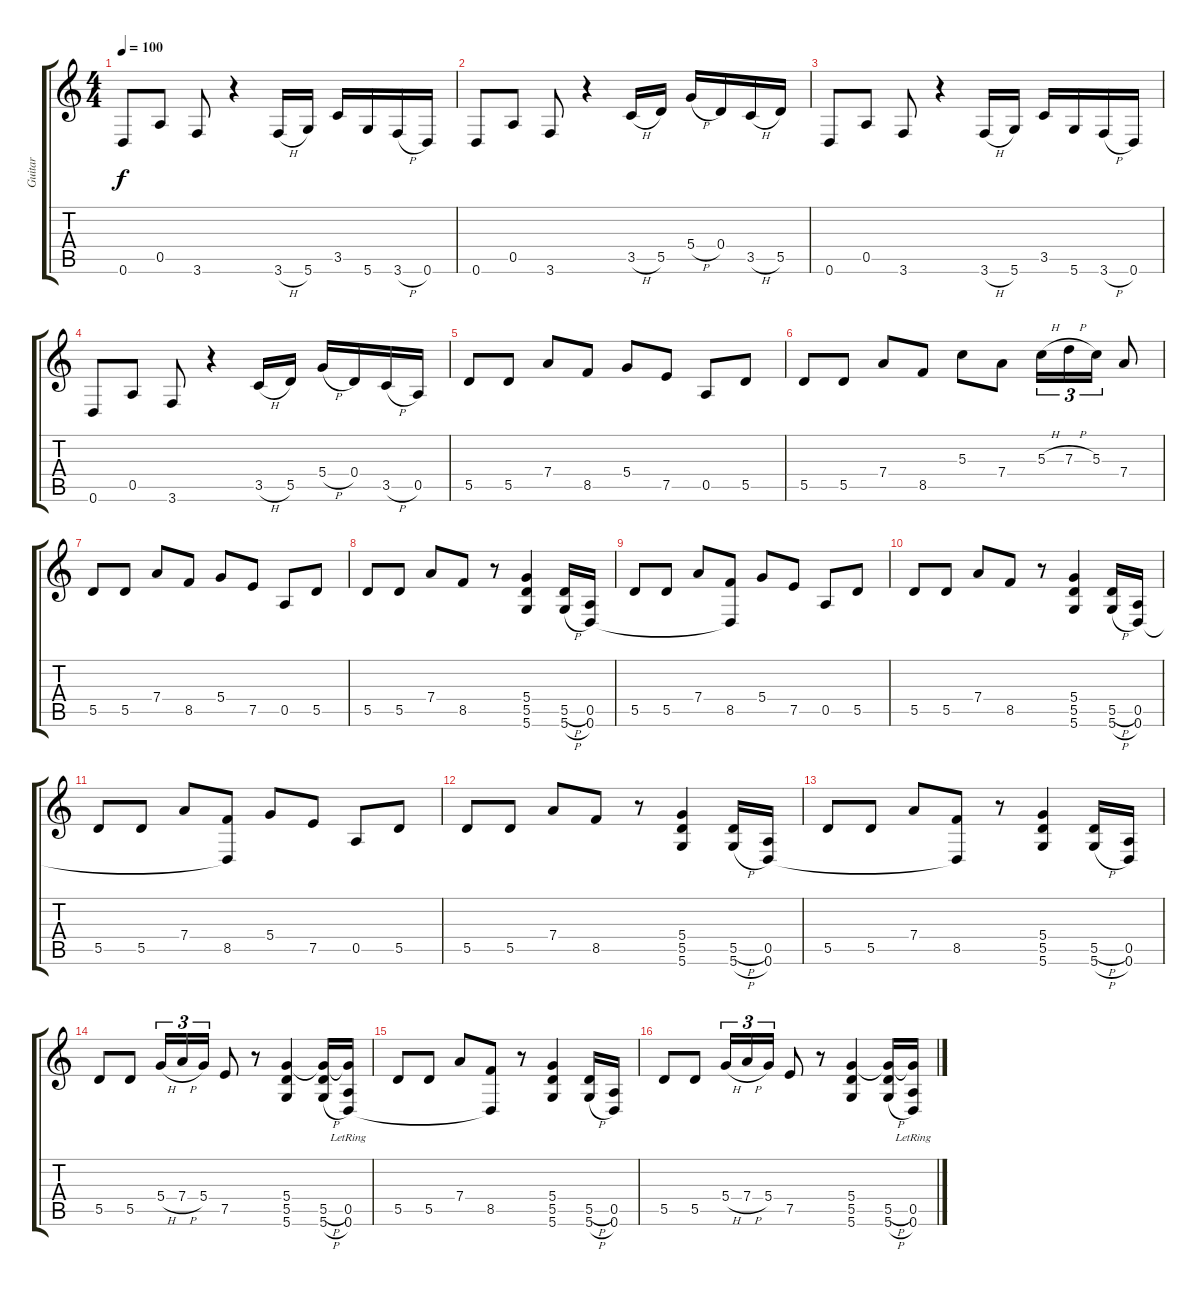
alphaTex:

\track ("Guitar" "Guitar") {instrument electricguitarclean}
\staff {score tabs}
\tuning (E4 B3 G3 D3 A2 D2) {hide}
\ts (4 4)
\tempo 100
\clef g2
\ks c
0.6.8{dy f} 0.5.8 3.6.8 r.4 3.6{h}.16 5.6.16 3.5.16 5.6.16 3.6{h}.16 0.6.16 |
0.6.8 0.5.8 3.6.8 r.4 3.5{h}.16 5.5.16 5.4{h}.16 0.4.16 3.5{h}.16 5.5.16 |
0.6.8 0.5.8 3.6.8 r.4 3.6{h}.16 5.6.16 3.5.16 5.6.16 3.6{h}.16 0.6.16 |
0.6.8 0.5.8 3.6.8 r.4 3.5{h}.16 5.5.16 5.4{h}.16 0.4.16 3.5{h}.16 0.5.16 |
5.5.8{instrument electricguitarmuted} 5.5.8 7.4.8 8.5.8 5.4.8 7.5.8 0.5.8 5.5.8 |
5.5.8 5.5.8 7.4.8 8.5.8 5.3.8 7.4.8 5.3{h}.16{tu (3 2)} 7.3{h}.16{tu (3 2)} 5.3.16{tu (3 2)} 7.4.8 |
5.5.8 5.5.8 7.4.8 8.5.8 5.4.8 7.5.8 0.5.8 5.5.8 |
5.5.8 5.5.8 7.4.8 8.5.8 r.8 (5.4 5.5 5.6).4{instrument distortionguitar} (5.5{h} 5.6{h}).16 (0.5 0.6).16 |
5.5.8{instrument electricguitarmuted} 5.5.8 7.4.8 (8.5 0.6{t}).8 5.4.8 7.5.8 0.5.8 5.5.8 |
5.5.8 5.5.8 7.4.8 8.5.8 r.8 (5.4 5.5 5.6).4{instrument distortionguitar} (5.5{h} 5.6{h}).16 (0.5 0.6).16 |
5.5.8{instrument electricguitarmuted} 5.5.8 7.4.8 (8.5 0.6{t}).8 5.4.8 7.5.8 0.5.8 5.5.8 |
5.5.8 5.5.8 7.4.8 8.5.8 r.8 (5.4 5.5 5.6).4{instrument distortionguitar} (5.5{h} 5.6{h}).16 (0.5 0.6).16 |
5.5.8{instrument electricguitarmuted} 5.5.8 7.4.8 (8.5 0.6{t}).8 r.8 (5.4 5.5 5.6).4{instrument distortionguitar} (5.5{h} 5.6{h}).16 (0.5 0.6).16 |
5.5.8{instrument electricguitarmuted} 5.5.8 5.4{h}.16{tu (3 2)} 7.4{h}.16{tu (3 2)} 5.4.16{tu (3 2)} 7.5.8 r.8 (5.4 5.5 5.6).4{instrument distortionguitar} (5.4{t} 5.5{h} 5.6{h}).16 (5.4{t} 0.5 0.6{lr}).16 |
5.5.8{instrument electricguitarmuted} 5.5.8 7.4.8 (8.5 0.6{t}).8 r.8 (5.4 5.5 5.6).4{instrument distortionguitar} (5.5{h} 5.6{h}).16 (0.5 0.6).16 |
5.5.8{instrument electricguitarmuted} 5.5.8 5.4{h}.16{tu (3 2)} 7.4{h}.16{tu (3 2)} 5.4.16{tu (3 2)} 7.5.8 r.8 (5.4 5.5 5.6).4{instrument distortionguitar} (5.4{t} 5.5{h} 5.6{h}).16 (5.4{t} 0.5 0.6{lr}).16
